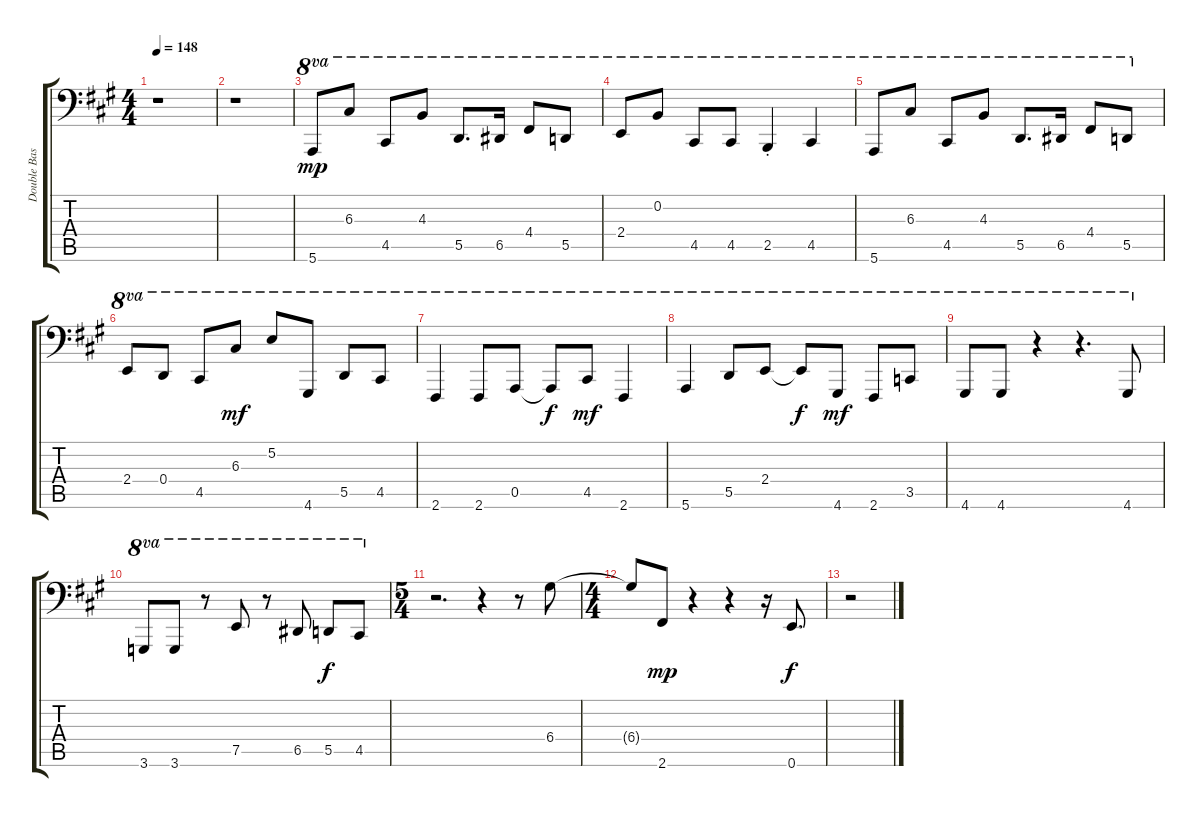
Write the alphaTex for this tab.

\track ("Double Bass" "Double Bas") {instrument acousticbass}
\staff {score tabs}
\tuning (E3 B2 G2 D2 A1 E1) {hide}
\ts (4 4)
\tempo 148
\clef f4
\ks a
r.1{dy mp} |
r.1 |
5.6.8{ot 8va} 6.3.8{ot 8va} 4.5.8{ot 8va} 4.3.8{ot 8va} 5.5.8{d ot 8va} 6.5.16{ot 8va} 4.4.8{ot 8va} 5.5.8{ot 8va} |
2.4.8{ot 8va} 0.2.8{ot 8va} 4.5.8{ot 8va} 4.5.8{ot 8va} 2.5{st}.4{ot 8va} 4.5.4{ot 8va} |
5.6.8{ot 8va} 6.3.8{ot 8va} 4.5.8{ot 8va} 4.3.8{ot 8va} 5.5.8{d ot 8va} 6.5.16{ot 8va} 4.4.8{ot 8va} 5.5.8{ot 8va} |
2.4.8{ot 8va} 0.4.8{ot 8va} 4.5.8{ot 8va} 6.3.8{ot 8va dy mf} 5.2.8{ot 8va} 4.6.8{ot 8va} 5.5.8{ot 8va} 4.5.8{ot 8va} |
2.6.4{ot 8va} 2.6.8{ot 8va} 0.5.8{ot 8va} 0.5{t}.8{ot 8va dy f} 4.5.8{ot 8va dy mf} 2.6.4{ot 8va} |
5.6.4{ot 8va} 5.5.8{ot 8va} 2.4.8{ot 8va} 2.4{t}.8{ot 8va dy f} 4.6.8{ot 8va dy mf} 2.6.8{ot 8va} 3.5.8{ot 8va} |
4.6.8{ot 8va} 4.6.8{ot 8va} r.4{ot 8va} r.4{d ot 8va} 4.6.8{ot 8va} |
3.6.8{ot 8va} 3.6.8{ot 8va} r.8{ot 8va} 7.5.8{ot 8va} r.8{ot 8va} 6.5.8{ot 8va} 5.5.8{ot 8va dy f} 4.5.8{ot 8va} |
\ts (5 4)
r.2{d} r.4 r.8 6.4.8 |
\ts (4 4)
6.4{t}.8 2.6.8{dy mp} r.4 r.4 r.16 0.6.8{d dy f} |
r.2
